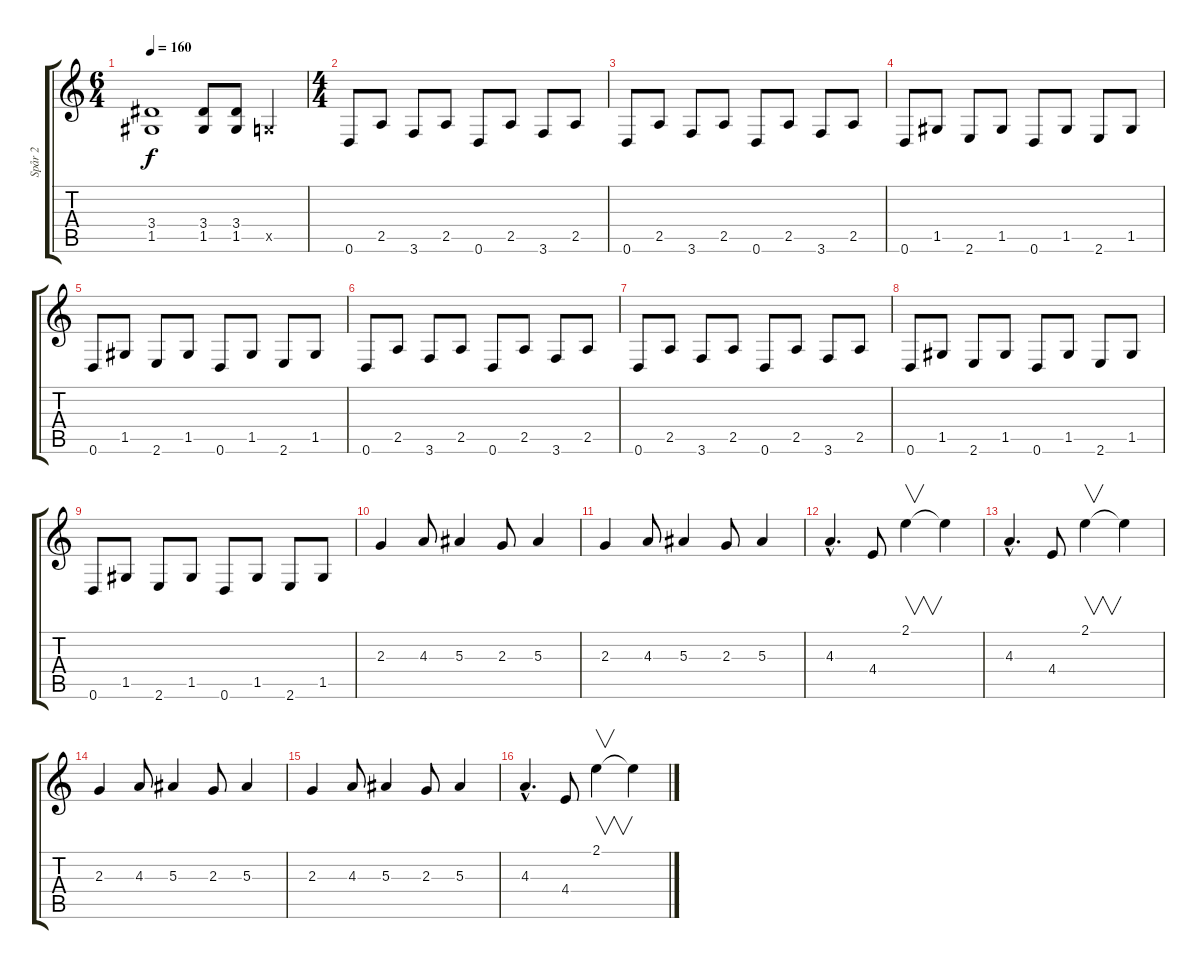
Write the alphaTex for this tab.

\track ("Spår 2" "Spår 2") {instrument overdrivenguitar}
\staff {score tabs}
\tuning (D4 A3 F3 C3 G2 D2) {hide}
\ts (6 4)
\tempo 160
\clef g2
\ks c
(3.4 1.5).1{dy f} (3.4 1.5).8 (3.4 1.5).8 0.5{x}.4 |
\ts (4 4)
0.6.8 2.5.8 3.6.8 2.5.8 0.6.8 2.5.8 3.6.8 2.5.8 |
0.6.8 2.5.8 3.6.8 2.5.8 0.6.8 2.5.8 3.6.8 2.5.8 |
0.6.8 1.5.8 2.6.8 1.5.8 0.6.8 1.5.8 2.6.8 1.5.8 |
0.6.8 1.5.8 2.6.8 1.5.8 0.6.8 1.5.8 2.6.8 1.5.8 |
0.6.8 2.5.8 3.6.8 2.5.8 0.6.8 2.5.8 3.6.8 2.5.8 |
0.6.8 2.5.8 3.6.8 2.5.8 0.6.8 2.5.8 3.6.8 2.5.8 |
0.6.8 1.5.8 2.6.8 1.5.8 0.6.8 1.5.8 2.6.8 1.5.8 |
0.6.8 1.5.8 2.6.8 1.5.8 0.6.8 1.5.8 2.6.8 1.5.8 |
2.3.4 4.3.8 5.3.4 2.3.8 5.3.4 |
2.3.4 4.3.8 5.3.4 2.3.8 5.3.4 |
4.3{hac}.4{d} 4.4.8 2.1.4{v} 2.1{t}.4 |
4.3{hac}.4{d} 4.4.8 2.1.4{v} 2.1{t}.4 |
2.3.4 4.3.8 5.3.4 2.3.8 5.3.4 |
2.3.4 4.3.8 5.3.4 2.3.8 5.3.4 |
4.3{hac}.4{d} 4.4.8 2.1.4{v} 2.1{t}.4
